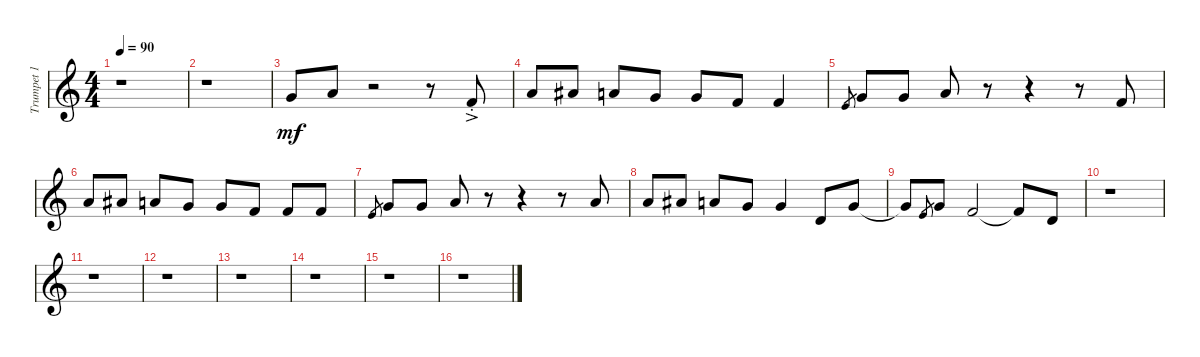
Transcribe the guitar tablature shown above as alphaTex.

\track ("Trumpet 1" "Trumpet 1") {instrument trombone}
\staff {score}
\tuning (E4 B3 G3 D3 A2 E2 B1) {hide}
\ts (4 4)
\tempo 90
\clef g2
\ks c
r.1{dy mf} |
r.1 |
3.1.8 5.1.8 r.2 r.8 1.1{ac st}.8 |
5.1.8 6.1.8 5.1.8 3.1.8 3.1.8 1.1.8 1.1.4 |
0.1.8{gr} 3.1.8 3.1.8 5.1.8 r.8 r.4 r.8 1.1.8 |
5.1.8 6.1.8 5.1.8 3.1.8 3.1.8 1.1.8 1.1.8 1.1.8 |
0.1.8{gr} 3.1.8 3.1.8 5.1.8 r.8 r.4 r.8 5.1.8 |
5.1.8 6.1.8 5.1.8 3.1.8 3.1.4 3.2.8 3.1.8 |
3.1{t}.8 0.1.8{gr} 3.1.8 1.1.2 1.1{t}.8 3.2.8 |
r.1 |
r.1 |
r.1 |
r.1 |
r.1 |
r.1 |
r.1
